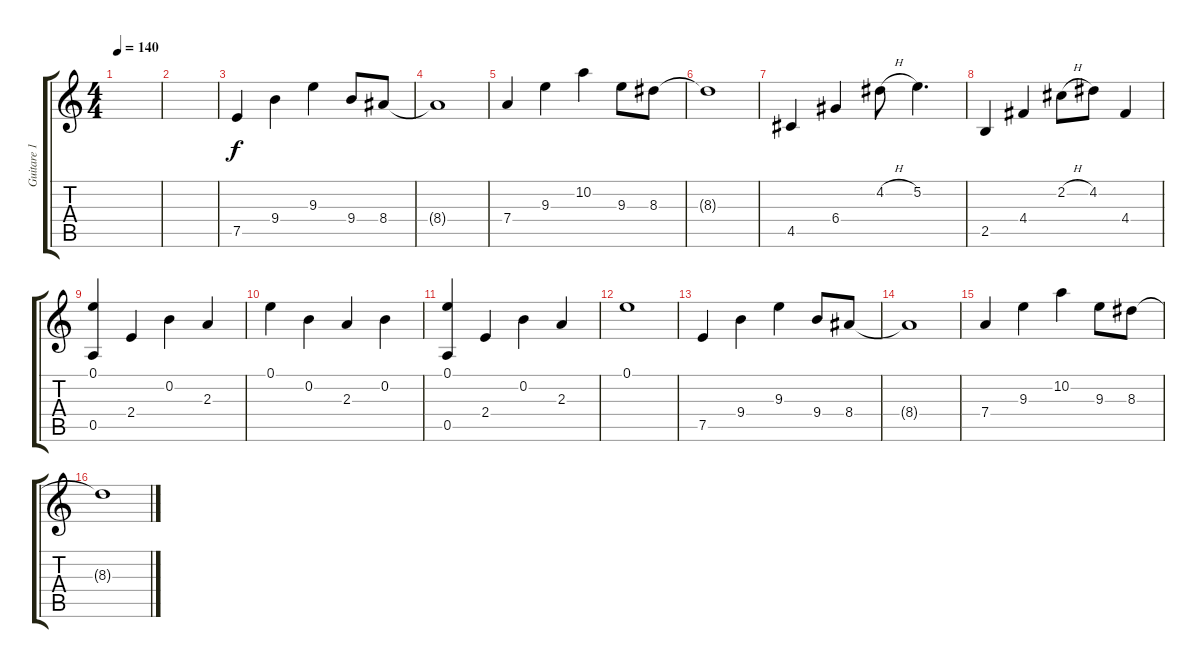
\track ("Guitare 1" "Guitare 1") {instrument acousticguitarnylon}
\staff {score tabs}
\tuning (E4 B3 G3 D3 A2 E2) {hide}
\ts (4 4)
\tempo 140
\clef g2
\ks c
|
|
7.5.4 9.4.4 9.3.4 9.4.8 8.4.8 |
8.4{t}.1 |
7.4.4 9.3.4 10.2.4 9.3.8 8.3.8 |
8.3{t}.1 |
4.5.4 6.4.4 4.2{h}.8 5.2.4{d} |
2.5.4 4.4.4 2.2{h}.8 4.2.8 4.4.4 |
(0.1 0.5).4 2.4.4 0.2.4 2.3.4 |
0.1.4 0.2.4 2.3.4 0.2.4 |
(0.1 0.5).4 2.4.4 0.2.4 2.3.4 |
0.1.1 |
7.5.4 9.4.4 9.3.4 9.4.8 8.4.8 |
8.4{t}.1 |
7.4.4 9.3.4 10.2.4 9.3.8 8.3.8 |
8.3{t}.1
